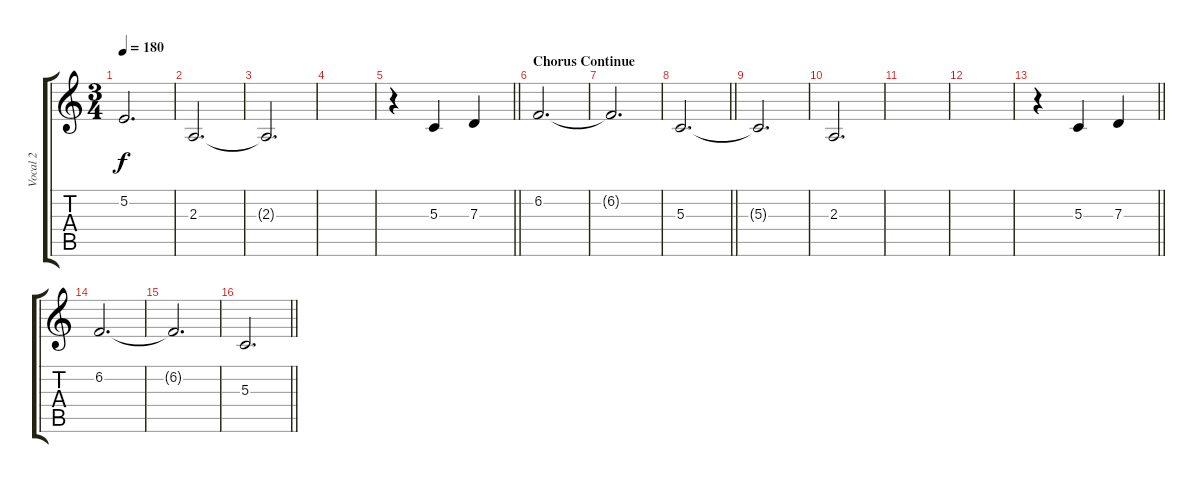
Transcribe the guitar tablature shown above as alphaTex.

\track ("Vocal 2" "Vocal 2") {instrument violin}
\staff {score tabs}
\tuning (E4 B3 G3 D3 A2 E2) {hide}
\ts (3 4)
\tempo 180
\clef g2
\ks c
5.2.2{d dy f} |
2.3.2{d} |
2.3{t}.2{d} |
|
\barLineRight lightlight
r.4 5.3.4 7.3.4 |
\section ("" "Chorus Continue")
6.2.2{d} |
6.2{t}.2{d} |
\barLineRight lightlight
5.3.2{d} |
5.3{t}.2{d} |
2.3.2{d} |
|
|
\barLineRight lightlight
r.4 5.3.4 7.3.4 |
6.2.2{d} |
6.2{t}.2{d} |
\barLineRight lightlight
5.3.2{d}
